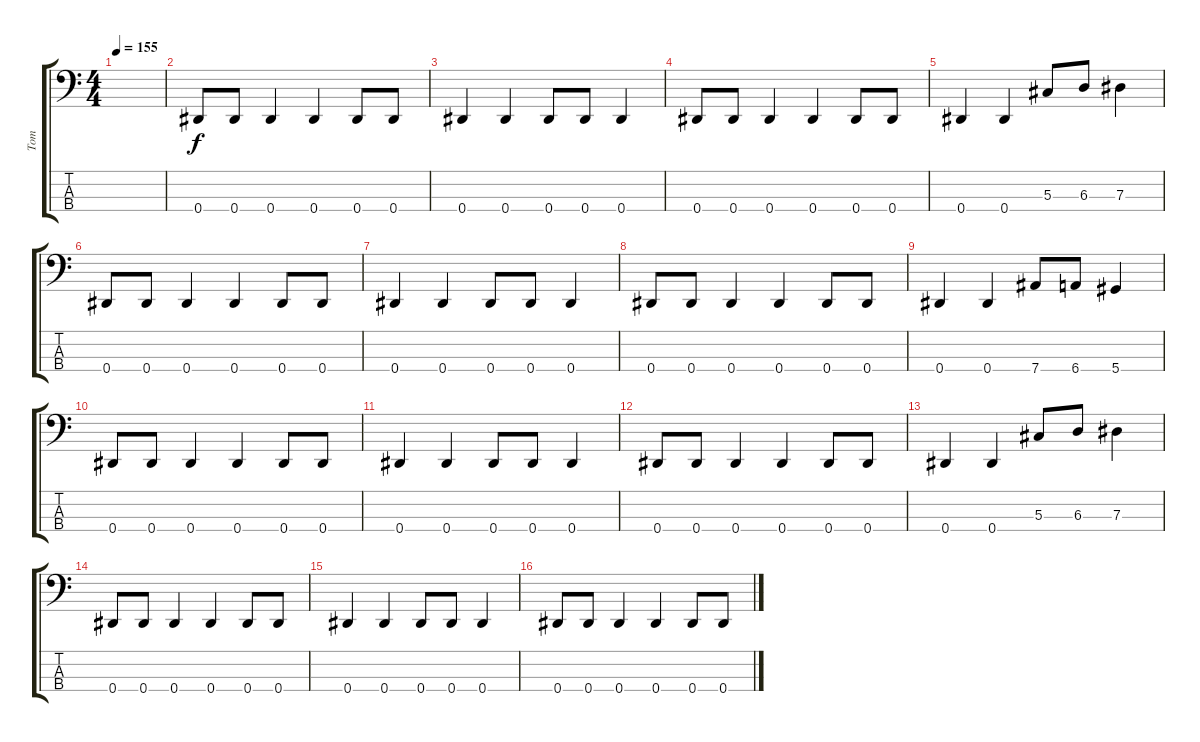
\track ("Tom" "Tom") {instrument electricbasspick}
\staff {score tabs}
\tuning (Gb2 Db2 Ab1 Eb1) {hide}
\ts (4 4)
\tempo 155
\clef f4
\ks c
|
0.4.8 0.4.8 0.4.4 0.4.4 0.4.8 0.4.8 |
0.4.4 0.4.4 0.4.8 0.4.8 0.4.4 |
0.4.8 0.4.8 0.4.4 0.4.4 0.4.8 0.4.8 |
0.4.4 0.4.4 5.3.8 6.3.8 7.3.4 |
0.4.8 0.4.8 0.4.4 0.4.4 0.4.8 0.4.8 |
0.4.4 0.4.4 0.4.8 0.4.8 0.4.4 |
0.4.8 0.4.8 0.4.4 0.4.4 0.4.8 0.4.8 |
0.4.4 0.4.4 7.4.8 6.4.8 5.4.4 |
0.4.8 0.4.8 0.4.4 0.4.4 0.4.8 0.4.8 |
0.4.4 0.4.4 0.4.8 0.4.8 0.4.4 |
0.4.8 0.4.8 0.4.4 0.4.4 0.4.8 0.4.8 |
0.4.4 0.4.4 5.3.8 6.3.8 7.3.4 |
0.4.8 0.4.8 0.4.4 0.4.4 0.4.8 0.4.8 |
0.4.4 0.4.4 0.4.8 0.4.8 0.4.4 |
0.4.8 0.4.8 0.4.4 0.4.4 0.4.8 0.4.8
